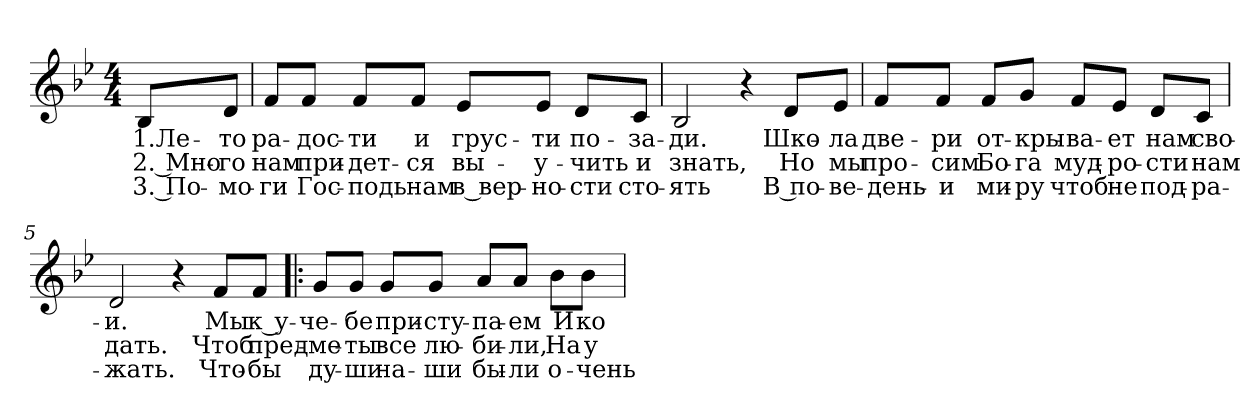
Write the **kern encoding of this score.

**kern	**text	**text	**text
*part1	*part1	*part1	*part1
*staff1	*staff1	*staff1	*staff1
!!LO:PB:g=z
*clefG2	*	*	*
*k[b-e-]	*	*	*
*B-:	*	*	*
*M4/4	*	*	*
=1	=1	=1	=1
!	!LO:LY:b:color=#000000	!LO:LY:b:color=#000000	!LO:LY:b:color=#000000
8B-i/L	1.Ле-	2. Мно-	3. По-
!	!LO:LY:b:color=#000000	!LO:LY:b:color=#000000	!LO:LY:b:color=#000000
8di/J	-то	-го	-мо-
=2	=2	=2	=2
!	!LO:LY:b:color=#000000	!LO:LY:b:color=#000000	!LO:LY:b:color=#000000
8fi/L	ра-	нам	-ги
!	!LO:LY:b:color=#000000	!LO:LY:b:color=#000000	!LO:LY:b:color=#000000
8fi/J	-дос-	при-	Гос-
!	!LO:LY:b:color=#000000	!LO:LY:b:color=#000000	!LO:LY:b:color=#000000
8fi/L	-ти	-дет-	-подь
!	!LO:LY:b:color=#000000	!LO:LY:b:color=#000000	!LO:LY:b:color=#000000
8fi/J	и	-ся	нам
!	!LO:LY:b:color=#000000	!LO:LY:b:color=#000000	!LO:LY:b:color=#000000
8e-i/L	грус-	вы-	в вер-
!	!LO:LY:b:color=#000000	!LO:LY:b:color=#000000	!LO:LY:b:color=#000000
8e-i/J	-ти	-у-	-но-
!	!LO:LY:b:color=#000000	!LO:LY:b:color=#000000	!LO:LY:b:color=#000000
8di/L	по-	-чить	-сти
!	!LO:LY:b:color=#000000	!LO:LY:b:color=#000000	!LO:LY:b:color=#000000
8ci/J	-за-	и	сто-
=3	=3	=3	=3
!	!LO:LY:b:color=#000000	!LO:LY:b:color=#000000	!LO:LY:b:color=#000000
2B-i/	-ди.	знать,	-ять
4r	.	.	.
!	!LO:LY:b:color=#000000	!LO:LY:b:color=#000000	!LO:LY:b:color=#000000
8di/L	Шко-	Но	В по-
!	!LO:LY:b:color=#000000	!LO:LY:b:color=#000000	!LO:LY:b:color=#000000
8e-i/J	-ла	мы	-ве-
=4	=4	=4	=4
!	!LO:LY:b:color=#000000	!LO:LY:b:color=#000000	!LO:LY:b:color=#000000
8fi/L	две-	про-	-день-
!	!LO:LY:b:color=#000000	!LO:LY:b:color=#000000	!LO:LY:b:color=#000000
8fi/J	-ри	-сим	-и
!	!LO:LY:b:color=#000000	!LO:LY:b:color=#000000	!LO:LY:b:color=#000000
8fi/L	от-	Бо-	ми-
!	!LO:LY:b:color=#000000	!LO:LY:b:color=#000000	!LO:LY:b:color=#000000
8gi/J	-кры-	-га	-ру
!	!LO:LY:b:color=#000000	!LO:LY:b:color=#000000	!LO:LY:b:color=#000000
8fi/L	-ва-	муд-	чтоб
!	!LO:LY:b:color=#000000	!LO:LY:b:color=#000000	!LO:LY:b:color=#000000
8e-i/J	-ет	-ро-	не
!	!LO:LY:b:color=#000000	!LO:LY:b:color=#000000	!LO:LY:b:color=#000000
8di/L	нам	-сти	под-
!	!LO:LY:b:color=#000000	!LO:LY:b:color=#000000	!LO:LY:b:color=#000000
8ci/J	сво-	нам	-ра-
!!LO:LB:g=z
=5	=5	=5	=5
!	!LO:LY:b:color=#000000	!LO:LY:b:color=#000000	!LO:LY:b:color=#000000
2di/	-и.	дать.	-жать.
4r	.	.	.
!	!LO:LY:b:color=#000000	!LO:LY:b:color=#000000	!LO:LY:b:color=#000000
8fi/L	Мы	Чтоб	Что-
!	!LO:LY:b:color=#000000	!LO:LY:b:color=#000000	!LO:LY:b:color=#000000
8fi/J	к у-	пред-	-бы
=6!|:	=6!|:	=6!|:	=6!|:
!	!LO:LY:b:color=#000000	!LO:LY:b:color=#000000	!LO:LY:b:color=#000000
8gi/L	-че-	-ме-	ду-
!	!LO:LY:b:color=#000000	!LO:LY:b:color=#000000	!LO:LY:b:color=#000000
8gi/J	-бе	-ты	-ши
!	!LO:LY:b:color=#000000	!LO:LY:b:color=#000000	!LO:LY:b:color=#000000
8gi/L	при-	все	на-
!	!LO:LY:b:color=#000000	!LO:LY:b:color=#000000	!LO:LY:b:color=#000000
8gi/J	-сту-	лю-	-ши
!	!LO:LY:b:color=#000000	!LO:LY:b:color=#000000	!LO:LY:b:color=#000000
8ai/L	-па-	-би-	бы-
!	!LO:LY:b:color=#000000	!LO:LY:b:color=#000000	!LO:LY:b:color=#000000
8ai/J	-ем	-ли,	-ли
!	!LO:LY:b:color=#000000	!LO:LY:b:color=#000000	!LO:LY:b:color=#000000
8b-i\L	И	На	о-
!	!LO:LY:b:color=#000000	!LO:LY:b:color=#000000	!LO:LY:b:color=#000000
8b-i\J	ко-	у-	-чень
=	=	=	=
*-	*-	*-	*-
